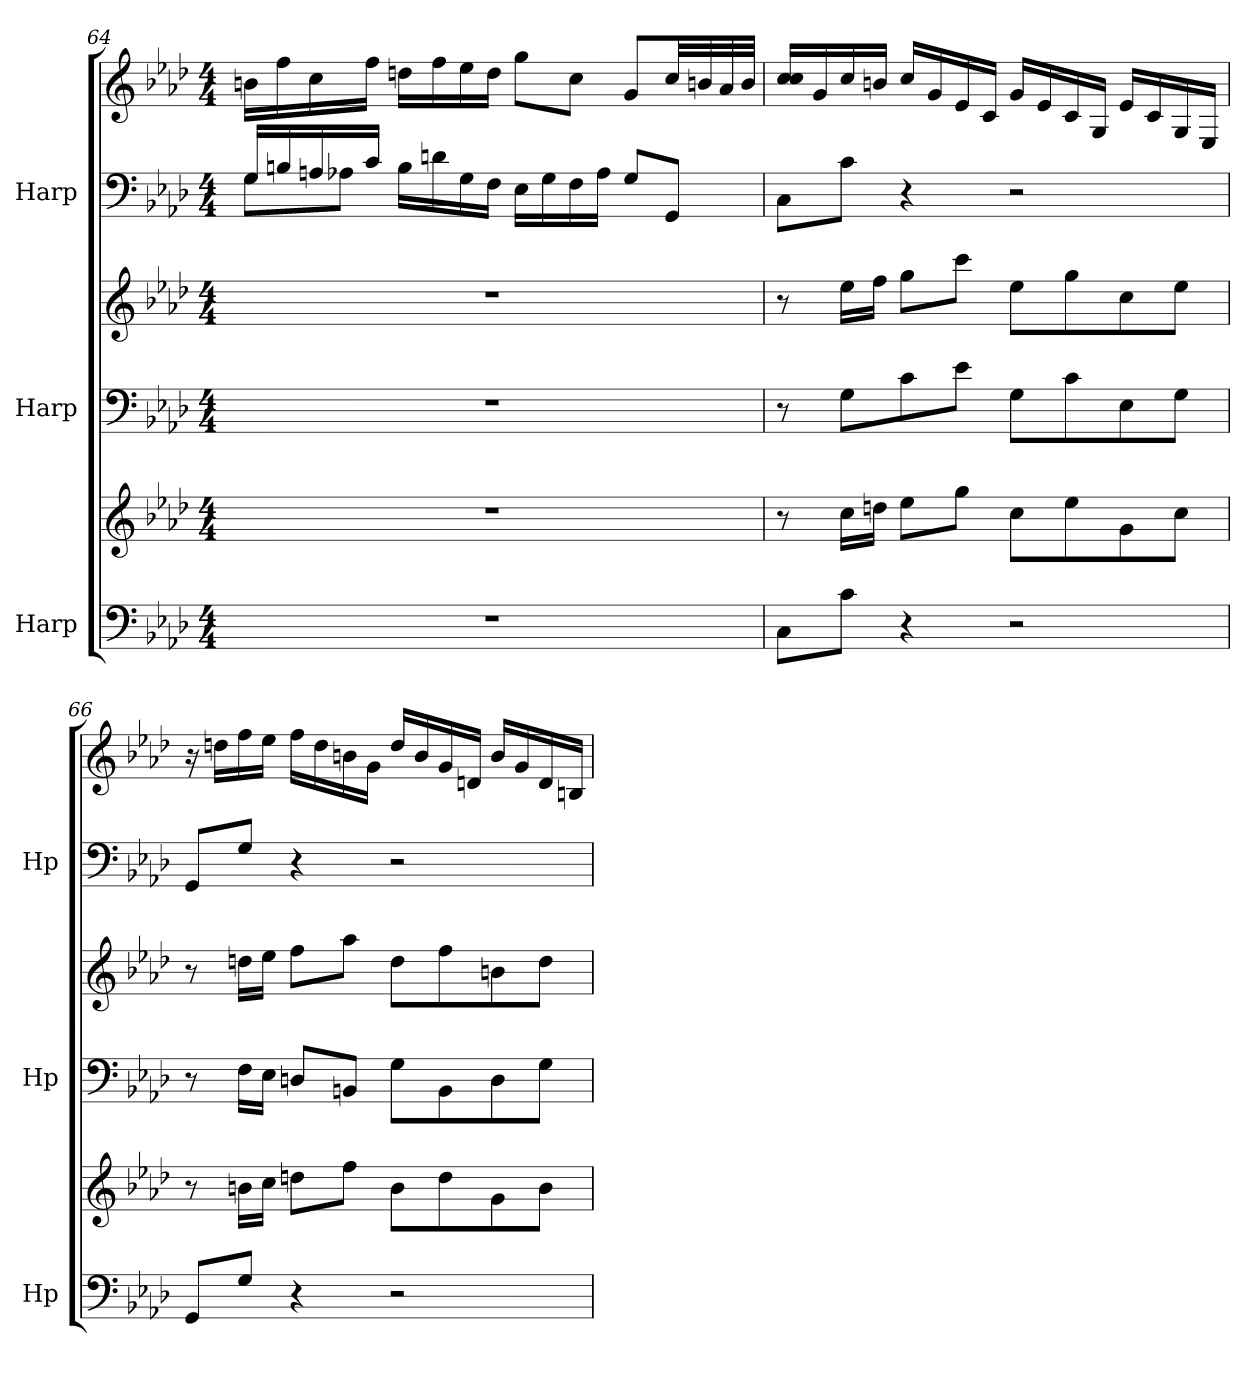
**kern	**kern	**kern	**kern	**kern	**kern
*part3	*part3	*part2	*part2	*part1	*part1
*staff6	*staff5	*staff4	*staff3	*staff2	*staff1
*I"Harp	*	*I"Harp	*	*I"Harp	*
*I'Hp	*	*I'Hp	*	*I'Hp	*
!!LO:LB:g=z
*clefF4	*clefG2	*clefF4	*clefG2	*clefF4	*clefG2
*k[b-e-a-d-]	*k[b-e-a-d-]	*k[b-e-a-d-]	*k[b-e-a-d-]	*k[b-e-a-d-]	*k[b-e-a-d-]
*M4/4	*M4/4	*M4/4	*M4/4	*M4/4	*M4/4
=64	=64	=64	=64	=64	=64
*	*	*	*	*^	*
1r	1r	1r	1r	16G/LL	8G\L	16bn\LL
.	.	.	.	16Bn/	.	16ff\
.	.	.	.	16An/	8A-X\J	16cc\
.	.	.	.	16c/JJ	.	16ff\JJ
.	.	.	.	16B\LL	2.ryy	16ddn\LL
.	.	.	.	16dn\	.	16ff\
.	.	.	.	16G\	.	16ee-\
.	.	.	.	16F\JJ	.	16dd\JJ
.	.	.	.	16E-\LL	.	8gg\L
.	.	.	.	16G\	.	.
.	.	.	.	16F\	.	8cc\J
.	.	.	.	16A-\JJ	.	.
.	.	.	.	8G/L	.	8g/L
.	.	.	.	8GG/J	.	32cc/LL
.	.	.	.	.	.	32bn/
.	.	.	.	.	.	32a-/
.	.	.	.	.	.	32b/JJJ
*	*	*	*	*v	*v	*
=65	=65	=65	=65	=65	=65
8C\L	8r	8r	8r	8C\L	16cc/ 16cc/LL
.	.	.	.	.	16g/
8c\J	16cc\LL	8G\L	16ee-\LL	8c\J	16cc/
.	16ddn\JJ	.	16ff\JJ	.	16bn/JJ
4r	8ee-\L	8c\	8gg\L	4r	16cc/LL
.	.	.	.	.	16g/
.	8gg\J	8e-\J	8ccc\J	.	16e-/
.	.	.	.	.	16c/JJ
2r	8cc\L	8G\L	8ee-\L	2r	16g/LL
.	.	.	.	.	16e-/
.	8ee-\	8c\	8gg\	.	16c/
.	.	.	.	.	16G/JJ
.	8g\	8E-\	8cc\	.	16e-/LL
.	.	.	.	.	16c/
.	8cc\J	8G\J	8ee-\J	.	16G/
.	.	.	.	.	16E-/JJ
!!LO:PB:g=z
=66	=66	=66	=66	=66	=66
8GG/L	8r	8r	8r	8GG/L	16r
.	.	.	.	.	16ddn\LL
8G/J	16bn\LL	16F\LL	16ddn\LL	8G/J	16ff\
.	16cc\JJ	16E-\JJ	16ee-\JJ	.	16ee-\JJ
4r	8ddn\L	8Dn/L	8ff\L	4r	16ff\LL
.	.	.	.	.	16dd\
.	8ff\J	8BBn/J	8aa-\J	.	16bn\
.	.	.	.	.	16g\JJ
2r	8b\L	8G\L	8dd\L	2r	16dd/LL
.	.	.	.	.	16b/
.	8dd\	8BB\	8ff\	.	16g/
.	.	.	.	.	16dn/JJ
.	8g\	8D\	8bn\	.	16b/LL
.	.	.	.	.	16g/
.	8b\J	8G\J	8dd\J	.	16d/
.	.	.	.	.	16Bn/JJ
=	=	=	=	=	=
*-	*-	*-	*-	*-	*-
